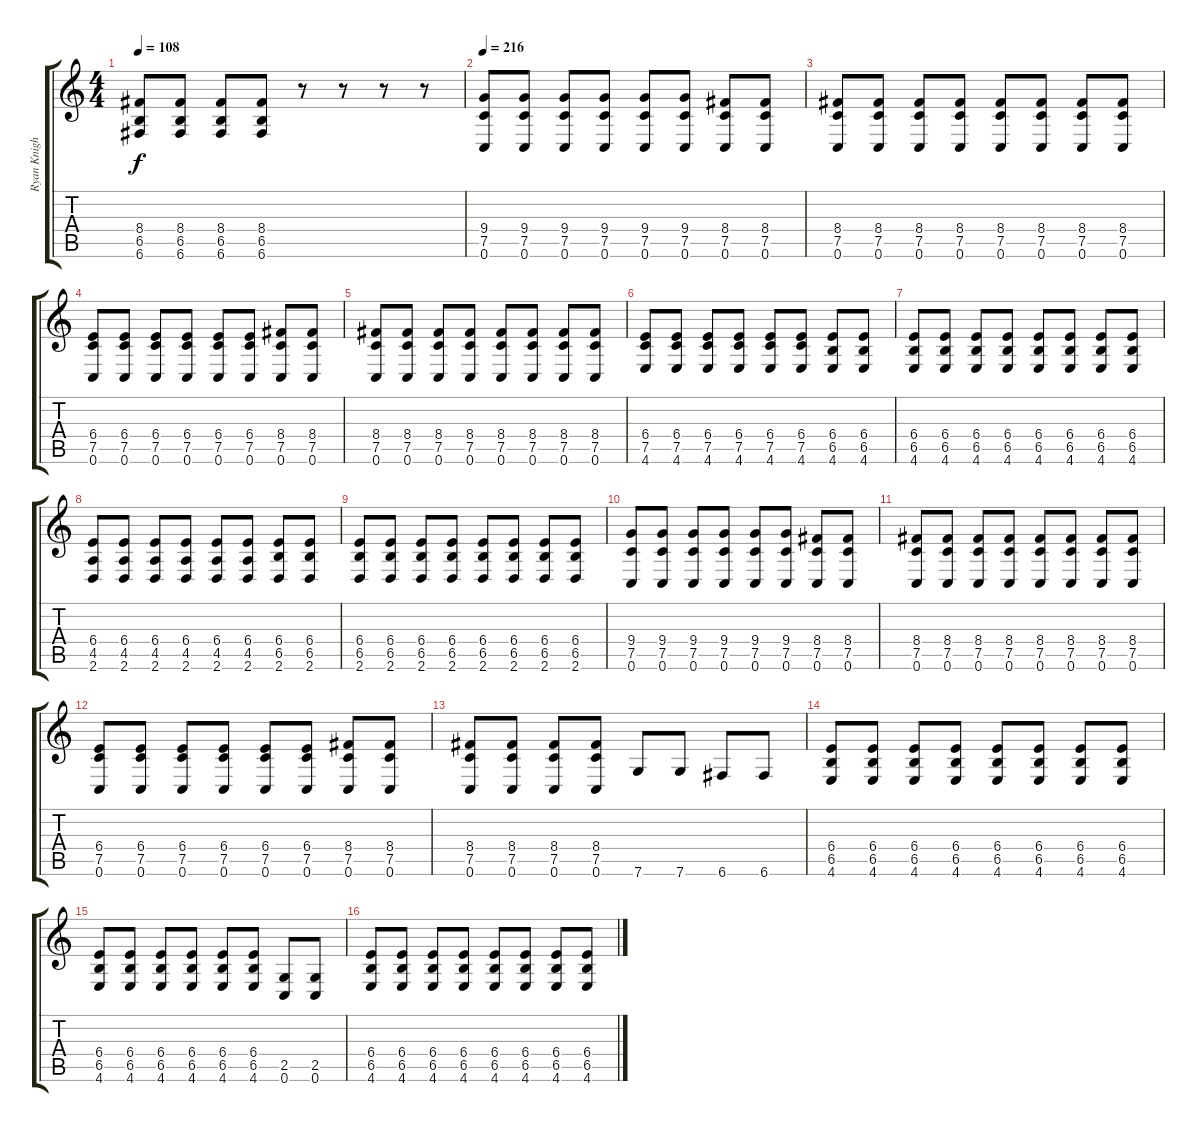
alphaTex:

\track ("Ryan Knight (Left)" "Ryan Knigh") {instrument distortionguitar}
\staff {score tabs}
\tuning (C4 G3 Eb3 Bb2 F2 C2) {hide}
\ts (4 4)
\tempo 108
\clef g2
\ks c
(8.4 6.5 6.6).8{dy f} (8.4 6.5 6.6).8 (8.4 6.5 6.6).8 (8.4 6.5 6.6).8 r.8 r.8 r.8 r.8 |
\tempo 216
(9.4 7.5 0.6).8 (9.4 7.5 0.6).8 (9.4 7.5 0.6).8 (9.4 7.5 0.6).8 (9.4 7.5 0.6).8 (9.4 7.5 0.6).8 (8.4 7.5 0.6).8 (8.4 7.5 0.6).8 |
(8.4 7.5 0.6).8 (8.4 7.5 0.6).8 (8.4 7.5 0.6).8 (8.4 7.5 0.6).8 (8.4 7.5 0.6).8 (8.4 7.5 0.6).8 (8.4 7.5 0.6).8 (8.4 7.5 0.6).8 |
(6.4 7.5 0.6).8 (6.4 7.5 0.6).8 (6.4 7.5 0.6).8 (6.4 7.5 0.6).8 (6.4 7.5 0.6).8 (6.4 7.5 0.6).8 (8.4 7.5 0.6).8 (8.4 7.5 0.6).8 |
(8.4 7.5 0.6).8 (8.4 7.5 0.6).8 (8.4 7.5 0.6).8 (8.4 7.5 0.6).8 (8.4 7.5 0.6).8 (8.4 7.5 0.6).8 (8.4 7.5 0.6).8 (8.4 7.5 0.6).8 |
(6.4 7.5 4.6).8 (6.4 7.5 4.6).8 (6.4 7.5 4.6).8 (6.4 7.5 4.6).8 (6.4 7.5 4.6).8 (6.4 7.5 4.6).8 (6.4 6.5 4.6).8 (6.4 6.5 4.6).8 |
(6.4 6.5 4.6).8 (6.4 6.5 4.6).8 (6.4 6.5 4.6).8 (6.4 6.5 4.6).8 (6.4 6.5 4.6).8 (6.4 6.5 4.6).8 (6.4 6.5 4.6).8 (6.4 6.5 4.6).8 |
(6.4 4.5 2.6).8 (6.4 4.5 2.6).8 (6.4 4.5 2.6).8 (6.4 4.5 2.6).8 (6.4 4.5 2.6).8 (6.4 4.5 2.6).8 (6.4 6.5 2.6).8 (6.4 6.5 2.6).8 |
(6.4 6.5 2.6).8 (6.4 6.5 2.6).8 (6.4 6.5 2.6).8 (6.4 6.5 2.6).8 (6.4 6.5 2.6).8 (6.4 6.5 2.6).8 (6.4 6.5 2.6).8 (6.4 6.5 2.6).8 |
(9.4 7.5 0.6).8 (9.4 7.5 0.6).8 (9.4 7.5 0.6).8 (9.4 7.5 0.6).8 (9.4 7.5 0.6).8 (9.4 7.5 0.6).8 (8.4 7.5 0.6).8 (8.4 7.5 0.6).8 |
(8.4 7.5 0.6).8 (8.4 7.5 0.6).8 (8.4 7.5 0.6).8 (8.4 7.5 0.6).8 (8.4 7.5 0.6).8 (8.4 7.5 0.6).8 (8.4 7.5 0.6).8 (8.4 7.5 0.6).8 |
(6.4 7.5 0.6).8 (6.4 7.5 0.6).8 (6.4 7.5 0.6).8 (6.4 7.5 0.6).8 (6.4 7.5 0.6).8 (6.4 7.5 0.6).8 (8.4 7.5 0.6).8 (8.4 7.5 0.6).8 |
(8.4 7.5 0.6).8 (8.4 7.5 0.6).8 (8.4 7.5 0.6).8 (8.4 7.5 0.6).8 7.6.8 7.6.8 6.6.8 6.6.8 |
(6.4 6.5 4.6).8 (6.4 6.5 4.6).8 (6.4 6.5 4.6).8 (6.4 6.5 4.6).8 (6.4 6.5 4.6).8 (6.4 6.5 4.6).8 (6.4 6.5 4.6).8 (6.4 6.5 4.6).8 |
(6.4 6.5 4.6).8 (6.4 6.5 4.6).8 (6.4 6.5 4.6).8 (6.4 6.5 4.6).8 (6.4 6.5 4.6).8 (6.4 6.5 4.6).8 (2.5 0.6).8 (2.5 0.6).8 |
(6.4 6.5 4.6).8 (6.4 6.5 4.6).8 (6.4 6.5 4.6).8 (6.4 6.5 4.6).8 (6.4 6.5 4.6).8 (6.4 6.5 4.6).8 (6.4 6.5 4.6).8 (6.4 6.5 4.6).8
